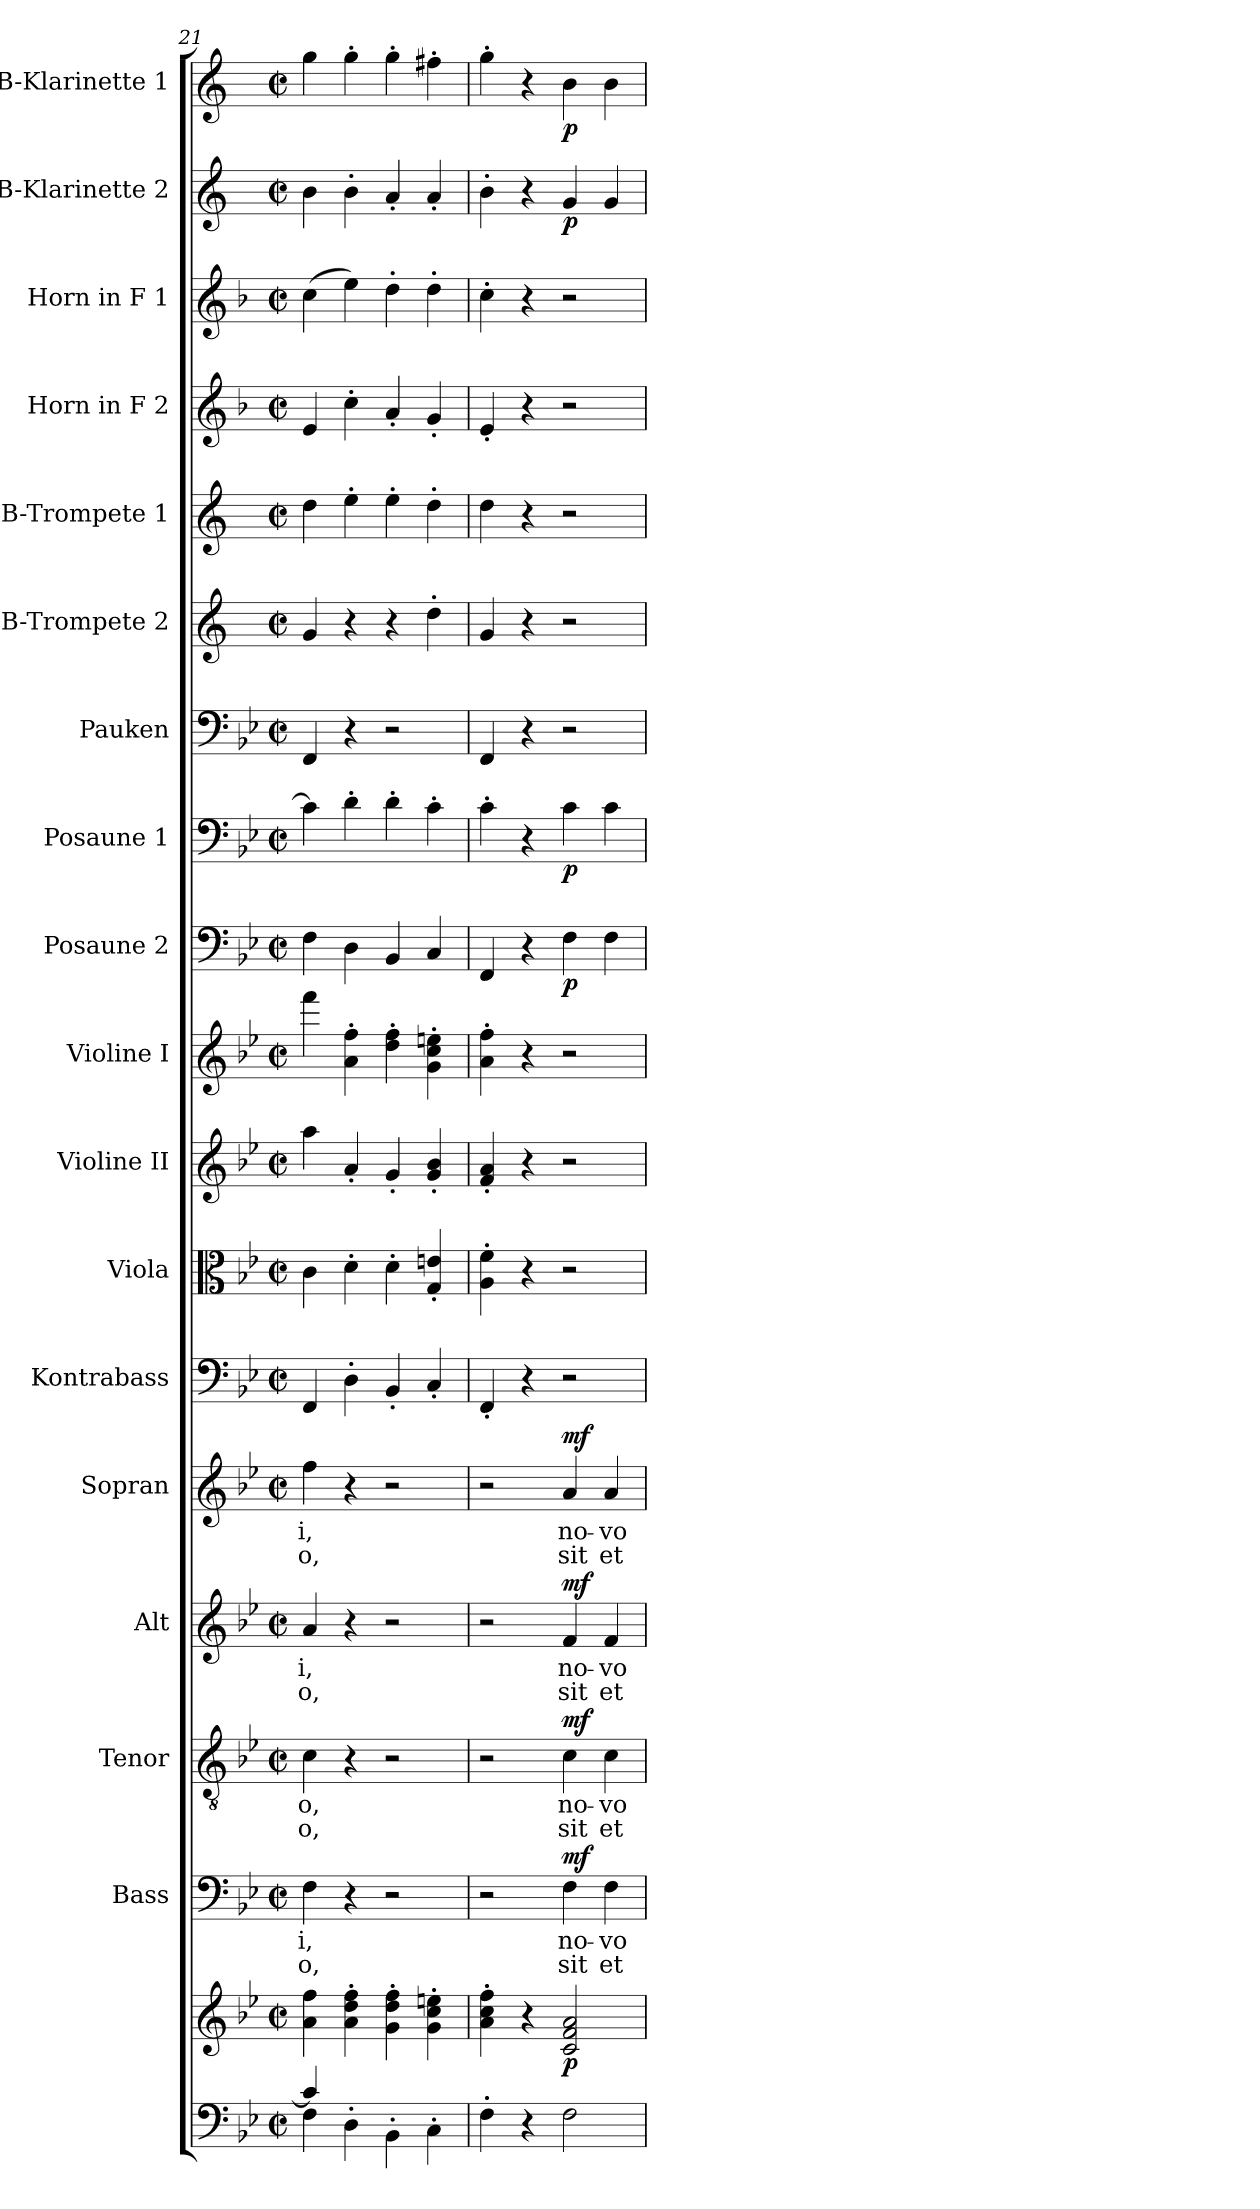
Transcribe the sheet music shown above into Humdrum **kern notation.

**kern	**kern	**dynam	**kern	**text	**text	**dynam	**kern	**text	**text	**dynam	**kern	**text	**text	**dynam	**kern	**text	**text	**dynam	**kern	**kern	**kern	**kern	**kern	**dynam	**kern	**dynam	**kern	**kern	**kern	**kern	**kern	**kern	**dynam	**kern	**dynam
*part18	*part18	*part18	*part17	*part17	*part17	*part17	*part16	*part16	*part16	*part16	*part15	*part15	*part15	*part15	*part14	*part14	*part14	*part14	*part13	*part12	*part11	*part10	*part9	*part9	*part8	*part8	*part7	*part6	*part5	*part4	*part3	*part2	*part2	*part1	*part1
*staff19	*staff18	*staff18/19	*staff17	*staff17	*staff17	*staff17	*staff16	*staff16	*staff16	*staff16	*staff15	*staff15	*staff15	*staff15	*staff14	*staff14	*staff14	*staff14	*staff13	*staff12	*staff11	*staff10	*staff9	*staff9	*staff8	*staff8	*staff7	*staff6	*staff5	*staff4	*staff3	*staff2	*staff2	*staff1	*staff1
*	*	*	*I"Bass	*	*	*	*I"Tenor	*	*	*	*I"Alt	*	*	*	*I"Sopran	*	*	*	*I"Kontrabass	*I"Viola	*I"Violine II	*I"Violine I	*I"Posaune 2	*	*I"Posaune 1	*	*I"Pauken	*I"B-Trompete 2	*I"B-Trompete 1	*I"Horn in F 2	*I"Horn in F 1	*I"B-Klarinette 2	*	*I"B-Klarinette 1	*
*	*	*	*I'B.	*	*	*	*I'T.	*	*	*	*I'A.	*	*	*	*I'S.	*	*	*	*I'Kb.	*I'Vla.	*I'Vl. II	*I'Vl. I	*I'Pos. 2	*	*I'Pos. 1	*	*I'Pk.	*I'B Trp. 2	*I'B Trp. 1	*	*	*I'Kl. 2	*	*I'Kl. 1	*
*clefF4	*clefG2	*	*clefF4	*	*	*	*clefGv2	*	*	*	*clefG2	*	*	*	*clefG2	*	*	*	*clefF4	*clefC3	*clefG2	*clefG2	*clefF4	*	*clefF4	*	*clefF4	*clefG2	*clefG2	*clefG2	*clefG2	*clefG2	*	*clefG2	*
*	*	*	*	*	*	*	*	*	*	*	*	*	*	*	*	*	*	*	*ITrd7c12	*	*	*	*	*	*	*	*	*ITrd1c2	*ITrd1c2	*ITrd4c7	*ITrd4c7	*ITrd1c2	*	*ITrd1c2	*
*k[b-e-]	*k[b-e-]	*	*k[b-e-]	*	*	*	*k[b-e-]	*	*	*	*k[b-e-]	*	*	*	*k[b-e-]	*	*	*	*k[b-e-]	*k[b-e-]	*k[b-e-]	*k[b-e-]	*k[b-e-]	*	*k[b-e-]	*	*k[b-e-]	*k[b-e-]	*k[b-e-]	*k[b-e-]	*k[b-e-]	*k[b-e-]	*	*k[b-e-]	*
*B-:	*B-:	*	*B-:	*	*	*	*B-:	*	*	*	*B-:	*	*	*	*B-:	*	*	*	*B-:	*B-:	*B-:	*B-:	*B-:	*	*B-:	*	*B-:	*B-:	*B-:	*B-:	*B-:	*B-:	*	*B-:	*
*M2/2	*M2/2	*	*M2/2	*	*	*	*M2/2	*	*	*	*M2/2	*	*	*	*M2/2	*	*	*	*M2/2	*M2/2	*M2/2	*M2/2	*M2/2	*	*M2/2	*	*M2/2	*M2/2	*M2/2	*M2/2	*M2/2	*M2/2	*	*M2/2	*
*met(c|)	*met(c|)	*	*met(c|)	*	*	*	*met(c|)	*	*	*	*met(c|)	*	*	*	*met(c|)	*	*	*	*met(c|)	*met(c|)	*met(c|)	*met(c|)	*met(c|)	*	*met(c|)	*	*met(c|)	*met(c|)	*met(c|)	*met(c|)	*met(c|)	*met(c|)	*	*met(c|)	*
=21	=21	=21	=21	=21	=21	=21	=21	=21	=21	=21	=21	=21	=21	=21	=21	=21	=21	=21	=21	=21	=21	=21	=21	=21	=21	=21	=21	=21	=21	=21	=21	=21	=21	=21	=21
*^	*	*	*	*	*	*	*	*	*	*	*	*	*	*	*	*	*	*	*	*	*	*	*	*	*	*	*	*	*	*	*	*	*	*	*
!	!	!	!	!	!LO:LY:b	!LO:LY:b	!	!	!LO:LY:b	!LO:LY:b	!	!	!LO:LY:b	!LO:LY:b	!	!	!LO:LY:b	!LO:LY:b	!	!	!	!	!	!	!	!	!	!	!	!	!	!	!	!	!	!
4c/]	4F\	4a\ 4ff\	.	4F\	-i,	-o,	.	4c\	-o,	-o,	.	4a/	-i,	-o,	.	4ff\	-i,	-o,	.	4FFF/	4c\	4aa\	4fff\	4F\	.	4c\]	.	4FF/	4f/	4cc\	4A/	(>4f\	4a\	.	4ff\	.
2.ryy	4D'>\	4a\'> 4dd\'> 4ff\'>	.	4r	.	.	.	4r	.	.	.	4r	.	.	.	4r	.	.	.	4DD'>\	4d'>\	4a'</	4a\'> 4ff\'>	4D\	.	4d'>\	.	4r	4r	4dd'>\	4f'>\	4a\)	4a'>\	.	4ff'>\	.
.	4BB-'>\	4g\'> 4dd\'> 4ff\'>	.	2r	.	.	.	2r	.	.	.	2r	.	.	.	2r	.	.	.	4BBB-'</	4d'>\	4g'</	4dd\'> 4ff\'>	4BB-/	.	4d'>\	.	2r	4r	4dd'>\	4d'</	4g'>\	4g'</	.	4ff'>\	.
.	4C'>\	4g\'> 4cc\'> 4een\'>	.	.	.	.	.	.	.	.	.	.	.	.	.	.	.	.	.	4CC'</	4G/'< 4en/'<	4g/'< 4b-/'<	4g\'> 4cc\'> 4een\'>	4C/	.	4c'>\	.	.	4cc'>\	4cc'>\	4c'</	4g'>\	4g'</	.	4een'>\	.
*v	*v	*	*	*	*	*	*	*	*	*	*	*	*	*	*	*	*	*	*	*	*	*	*	*	*	*	*	*	*	*	*	*	*	*	*	*
=22	=22	=22	=22	=22	=22	=22	=22	=22	=22	=22	=22	=22	=22	=22	=22	=22	=22	=22	=22	=22	=22	=22	=22	=22	=22	=22	=22	=22	=22	=22	=22	=22	=22	=22	=22
4F'>\	4a\'> 4cc\'> 4ff\'>	.	2r	.	.	.	2r	.	.	.	2r	.	.	.	2r	.	.	.	4FFF'</	4A\'> 4f\'>	4f/'< 4a/'<	4a\'> 4ff\'>	4FF/	.	4c'>\	.	4FF/	4f/	4cc\	4A'</	4f'>\	4a'>\	.	4ff'>\	.
4r	4r	.	.	.	.	.	.	.	.	.	.	.	.	.	.	.	.	.	4r	4r	4r	4r	4r	.	4r	.	4r	4r	4r	4r	4r	4r	.	4r	.
!	!	!LO:DY:b	!	!LO:LY:b	!LO:LY:b	!LO:DY:a	!	!LO:LY:b	!LO:LY:b	!LO:DY:a	!	!LO:LY:b	!LO:LY:b	!LO:DY:a	!	!LO:LY:b	!LO:LY:b	!LO:DY:a	!	!	!	!	!	!LO:DY:b	!	!LO:DY:b	!	!	!	!	!	!	!LO:DY:b	!	!LO:DY:b
2F\	2c/ 2f/ 2a/	p	4F\	no-	sit	mf	4c\	no-	sit	mf	4f/	no-	sit	mf	4a/	no-	sit	mf	2r	2r	2r	2r	4F\	p	4c\	p	2r	2r	2r	2r	2r	4f/	p	4a\	p
!	!	!	!	!LO:LY:b	!LO:LY:b	!	!	!LO:LY:b	!LO:LY:b	!	!	!LO:LY:b	!LO:LY:b	!	!	!LO:LY:b	!LO:LY:b	!	!	!	!	!	!	!	!	!	!	!	!	!	!	!	!	!	!
.	.	.	4F\	-vo	et	.	4c\	-vo	et	.	4f/	-vo	et	.	4a/	-vo	et	.	.	.	.	.	4F\	.	4c\	.	.	.	.	.	.	4f/	.	4a\	.
=	=	=	=	=	=	=	=	=	=	=	=	=	=	=	=	=	=	=	=	=	=	=	=	=	=	=	=	=	=	=	=	=	=	=	=
*-	*-	*-	*-	*-	*-	*-	*-	*-	*-	*-	*-	*-	*-	*-	*-	*-	*-	*-	*-	*-	*-	*-	*-	*-	*-	*-	*-	*-	*-	*-	*-	*-	*-	*-	*-
